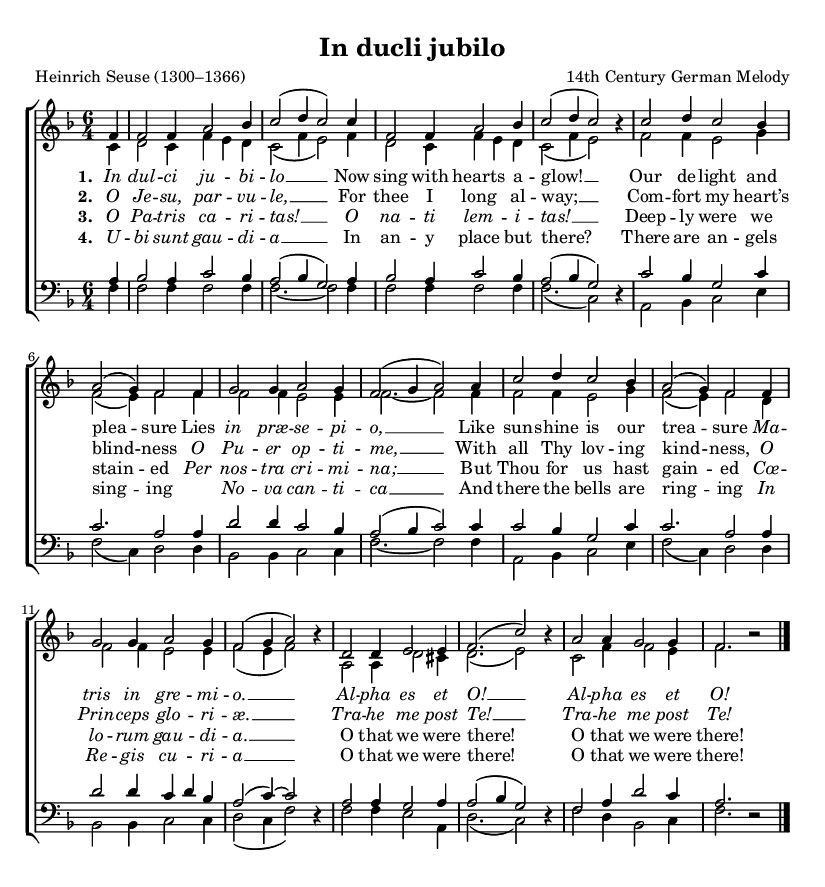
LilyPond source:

\version "2.14.2"

\include "header.ly"

\header {
  title = "In ducli jubilo"
  poet = "Heinrich Seuse (1300–1366)"
  composer = "14th Century German Melody"
}

global = {
  \preamble
  \key f \major
  \time 6/4
}

sopMusic = \relative c' {
  \partial 4 f4 |
  f2 f4 a2 bes4 |
  c2( d4 c2) c4 |
  f,2 f4 a2 bes4 |
  c2( d4 c2) b4\rest |
  c2 d4 c2 bes4 |
  
  a2( g4) f2 f4 |
  g2 g4 a2 g4 |
  f2( g4 a2) a4 |
  c2 d4 c2 bes4 |
  a2( g4) f2 f4 |
  
  g2 g4 a2 g4 |
  f2( g4 a2) b4\rest |
  d,2 d4 e2 e4 |
  f2.( c'2) b4\rest |
  a2 a4 g2 g4 |
  \partial 4*5 f2. b2\rest \bar "|."
}
sopWords = \lyricmode {
  
}

altoMusic = \relative c' {
  c4 |
  d2 c4 f[ e] d |
  c2( f4 e2) f4 |
  d2 c4 f[ e] d |
  c2( f4 e2) s4 |
  f2 f4 e2 g4 |
  
  f2( e4) f2 f4 |
  f2 f4 e2 e4 |
  f2.~ f2 f4 |
  f2 f4 e2 g4 |
  f2( e4) f2 d4 |
  
  f2 f4 e2 e4 |
  f2( e4 f2) s4 |
  a,2 a4 d2 cis4 |
  d2.( e2) s4 |
  c2 f4 f2 e4 |
  f2. s2 \bar "|."
}
altoWords = \lyricmode {
  \set stanza = #"1. "
  \markup\italic In \markup\italic dul -- \markup\italic ci \markup\italic ju -- \markup\italic bi -- \markup\italic lo __ Now sing with hearts a -- glow!
__
  Our de -- light and plea -- sure Lies \markup\italic in \markup\italic præ -- \markup\italic se -- \markup\italic pi -- \markup\italic o, __
  Like sun -- shine is our trea -- sure
  \markup\italic Ma -- \markup\italic tris \markup\italic in \markup\italic gre -- \markup\italic mi -- \markup\italic o. __
  \markup\italic Al -- \markup\italic pha \markup\italic es \markup\italic et \markup\italic O! __
  \markup\italic Al -- \markup\italic pha \markup\italic es \markup\italic et \markup\italic O!
}
altoWordsII = \lyricmode {
  \set stanza = #"2. "
  \markup\italic O \markup\italic Je -- \markup\italic su, \markup\italic par -- \markup\italic vu -- \markup\italic le, __
  For thee I long al -- way; __
  Com -- fort my heart’s blind -- ness
  \markup\italic O \markup\italic Pu -- \markup\italic er \markup\italic op -- \markup\italic ti -- \markup\italic me, __
  With all Thy lov -- ing kind -- ness,
  \markup\italic O \markup\italic Prin -- \markup\italic ceps \markup\italic glo -- \markup\italic ri -- \markup\italic æ. __
  \markup\italic Tra -- \markup\italic he \markup\italic me \markup\italic post \markup\italic Te! __
  \markup\italic Tra -- \markup\italic he \markup\italic me \markup\italic post \markup\italic Te!
}
altoWordsIII = \lyricmode {
  \set stanza = #"3. "
  \markup\italic O \markup\italic Pa -- \markup\italic tris \markup\italic ca -- \markup\italic ri -- \markup\italic tas! __
  \markup\italic O \markup\italic na -- \markup\italic ti \markup\italic lem -- \markup\italic i -- \markup\italic tas! __
  Deep -- ly were we stain -- ed
  \markup\italic Per \markup\italic nos -- \markup\italic tra \markup\italic cri -- \markup\italic mi -- \markup\italic na; __
  But Thou for us hast gain -- ed
  \markup\italic Cœ -- \markup\italic lo -- \markup\italic rum \markup\italic gau -- \markup\italic di -- \markup\italic a. __
  O that we were there! O that we were there! 
}
altoWordsIV = \lyricmode {
  \set stanza = #"4. "
  \markup\italic U -- \markup\italic bi \markup\italic sunt \markup\italic gau -- \markup\italic di -- \markup\italic a __
  In an -- y place  but there?
  There are an -- gels sing -- ing ""
  \markup\italic No -- \markup\italic va \markup\italic can -- \markup\italic ti -- \markup\italic ca __
  And there the bells are ring -- ing
  \markup\italic In \markup\italic Re -- \markup\italic gis \markup\italic cu -- \markup\italic ri -- \markup\italic a __
  O that we were there! O that we were there!
}

tenorMusic = \relative c' {
  a4 |
  bes2 a4 c2 bes4 |
  a2( bes4 g2) a4 |
  bes2 a4 c2 bes4 |
  a2( bes4 g2) s4 |
  c2 bes4 g2 c4 |
  
  c2. a2 a4 |
  d2 d4 c2 bes4 |
  a2( bes4 c2) c4 |
  c2 bes4 g2 c4 |
  c2. a2 a4 |
  
  d2 d4 c[ d] bes |
  a2( c4)~ c2 s4 |
  a2 a4 g2 a4 |
  a2( bes4 g2) s4 |
  f2 a4 d2 c4 |
  a2. s2 \bar "|."
}
tenorWords = \lyricmode {

}

bassMusic = \relative c {
  f4 |
  f2 f4 f2 f4 |
  f2.~ f2 f4 |
  f2 f4 f2 f4 |
  f2.( c2) d4\rest |
  a2 bes4 c2 e4 |
  
  f2( c4) d2 d4 |
  bes2 bes4 c2 c4 |
  f2.~ f2 f4 |
  a,2 bes4 c2 e4 |
  f2( c4) d2 d4 |
  
  bes2 bes4 c2 c4 |
  d2( c4 f2) d4\rest |
  f2 f4 e2 a,4 |
  d2.( c2) d4\rest |
  f2 d4 bes2 c4 |
  f2. d2\rest \bar "|."

}
bassWords = \lyricmode {

}

\score {
  <<
   \new ChoirStaff <<
    \new Staff = women <<
      \new Voice = "sopranos" { \voiceOne << \global \sopMusic >> }
      \new Voice = "altos" { \voiceTwo << \global \altoMusic >> }
    >>
    \new Lyrics \with { alignAboveContext = #"women" } \lyricsto "sopranos" \sopWords
    \new Lyrics = "altosIV"  \with { alignBelowContext = #"women" } \lyricsto "sopranos" \altoWordsIV
    \new Lyrics = "altosIII"  \with { alignBelowContext = #"women" } \lyricsto "sopranos" \altoWordsIII
    \new Lyrics = "altosII"  \with { alignBelowContext = #"women" } \lyricsto "sopranos" \altoWordsII
    \new Lyrics = "altos"  \with { alignBelowContext = #"women"  } \lyricsto "sopranos" \altoWords
   \new Staff = men <<
      \clef bass
      \new Voice = "tenors" { \voiceOne << \global \tenorMusic >> }
      \new Voice = "basses" { \voiceTwo << \global \bassMusic >> }
    >>
    \new Lyrics \with { alignAboveContext = #"men"  } \lyricsto "tenors" \tenorWords
    \new Lyrics \with { alignBelowContext = #"men"  } \lyricsto "basses" \bassWords
  >>
  >>
}
